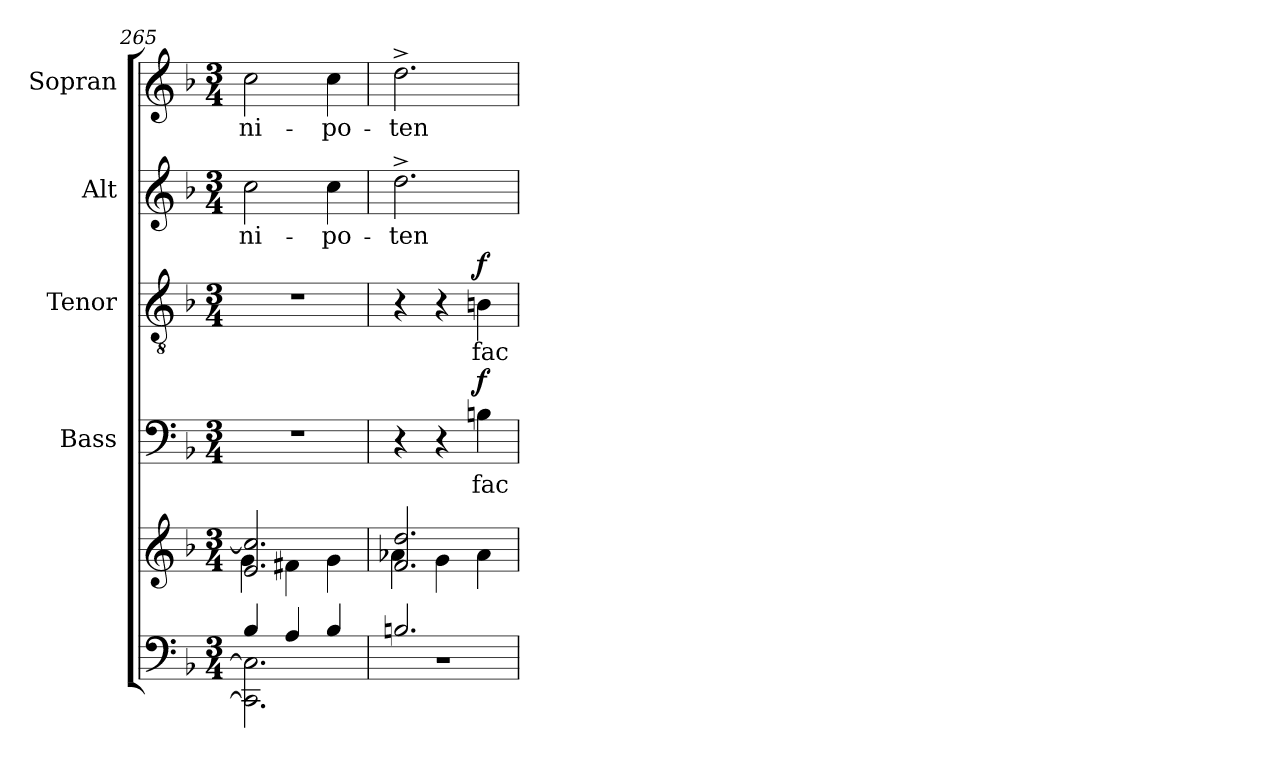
**kern	**kern	**kern	**text	**dynam	**kern	**text	**dynam	**kern	**text	**kern	**text
*part5	*part5	*part4	*part4	*part4	*part3	*part3	*part3	*part2	*part2	*part1	*part1
*staff6	*staff5	*staff4	*staff4	*staff4	*staff3	*staff3	*staff3	*staff2	*staff2	*staff1	*staff1
*	*	*I"Bass	*	*	*I"Tenor	*	*	*I"Alt	*	*I"Sopran	*
*	*	*I'B.	*	*	*I'T.	*	*	*I'A.	*	*I'S.	*
*clefF4	*clefG2	*clefF4	*	*	*clefGv2	*	*	*clefG2	*	*clefG2	*
*k[b-]	*k[b-]	*k[b-]	*	*	*k[b-]	*	*	*k[b-]	*	*k[b-]	*
*F:	*F:	*F:	*	*	*F:	*	*	*F:	*	*F:	*
*M3/4	*M3/4	*M3/4	*	*	*M3/4	*	*	*M3/4	*	*M3/4	*
=265	=265	=265	=265	=265	=265	=265	=265	=265	=265	=265	=265
*^	*^	*	*	*	*	*	*	*	*	*	*
!	!	!	!	!	!	!	!	!	!	!	!LO:LY:b	!	!LO:LY:b
4B-/	2.CC\] 2.C\]	2.e/ 2.cc/]	4g\	2.r	.	.	2.r	.	.	2cc\	-ni-	2cc\	-ni-
4A/	.	.	4f#X\	.	.	.	.	.	.	.	.	.	.
!	!	!	!	!	!	!	!	!	!	!	!LO:LY:b	!	!LO:LY:b
4B-/	.	.	4g\	.	.	.	.	.	.	4cc\	-po-	4cc\	-po-
=266	=266	=266	=266	=266	=266	=266	=266	=266	=266	=266	=266	=266	=266
!	!LO:N:vis=1	!	!	!	!	!	!	!	!	!	!LO:LY:b	!	!LO:LY:b
2.Bn/	2.r	2.f/ 2.dd/	4a-X\	4r	.	.	4r	.	.	2.dd^>\	-ten-	2.dd^>\	-ten-
.	.	.	4g\	4r	.	.	4r	.	.	.	.	.	.
!	!	!	!	!	!LO:LY:b	!LO:DY:a	!	!LO:LY:b	!LO:DY:a	!	!	!	!
.	.	.	4a-\	4Bn\	fac-	f	4Bn\	fac-	f	.	.	.	.
*v	*v	*	*	*	*	*	*	*	*	*	*	*	*
*	*v	*v	*	*	*	*	*	*	*	*	*	*
=	=	=	=	=	=	=	=	=	=	=	=
*-	*-	*-	*-	*-	*-	*-	*-	*-	*-	*-	*-
